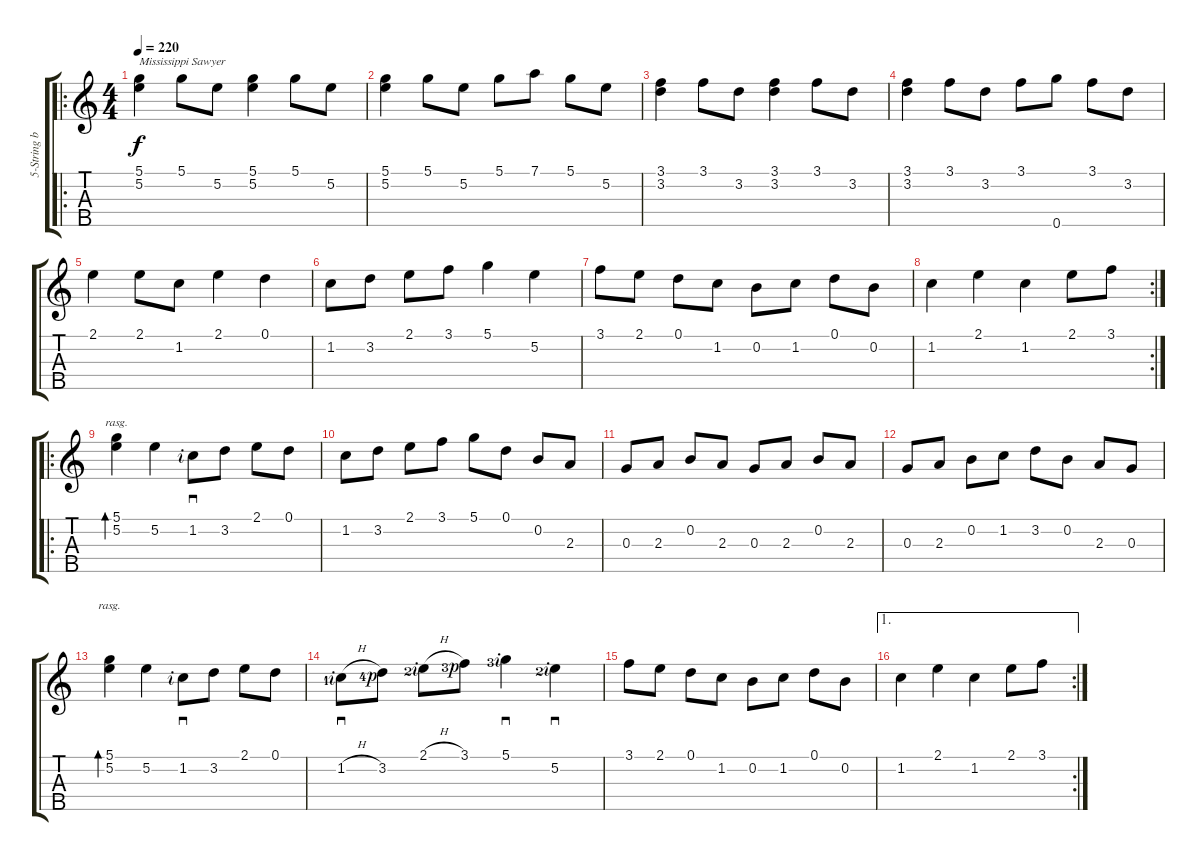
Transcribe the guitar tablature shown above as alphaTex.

\track ("5-String banjo, G tuning." "5-String b") {instrument banjo}
\staff {score tabs}
\tuning (D4 B3 G3 C3 G4) {hide}
\displaytranspose 12
\ro
\ts (4 4)
\tempo 220
\clef g2
\ks c
(5.1 5.2).4{txt "Mississippi Sawyer" dy f} 5.1.8 5.2.8 (5.1 5.2).4 5.1.8 5.2.8 |
(5.1 5.2).4 5.1.8 5.2.8 5.1.8 7.1.8 5.1.8 5.2.8 |
(3.1 3.2).4 3.1.8 3.2.8 (3.1 3.2).4 3.1.8 3.2.8 |
(3.1 3.2).4 3.1.8 3.2.8 3.1.8 0.5.8 3.1.8 3.2.8 |
2.1.4 2.1.8 1.2.8 2.1.4 0.1.4 |
1.2.8 3.2.8 2.1.8 3.1.8 5.1.4 5.2.4 |
3.1.8 2.1.8 0.1.8 1.2.8 0.2.8 1.2.8 0.1.8 0.2.8 |
\rc 2
1.2.4 2.1.4 1.2.4 2.1.8 3.1.8 |
\ro
(5.1 5.2).4{bd 120 rasg ii} 5.2.4 1.2{rf 2}.8{sd} 3.2.8 2.1.8 0.1.8 |
1.2.8 3.2.8 2.1.8 3.1.8 5.1.8 0.1.8 0.2.8 2.3.8 |
0.3.8 2.3.8 0.2.8 2.3.8 0.3.8 2.3.8 0.2.8 2.3.8 |
0.3.8 2.3.8 0.2.8 1.2.8 3.2.8 0.2.8 2.3.8 0.3.8 |
(5.1 5.2).4{bd 120 rasg ii} 5.2.4 1.2{rf 2}.8{sd} 3.2.8 2.1.8 0.1.8 |
1.2{h lf 2 rf 2}.8{sd} 3.2{lf 5 rf 1}.8 2.1{h lf 3 rf 2}.8 3.1{lf 4 rf 1}.8 5.1{lf 4 rf 2}.4{sd} 5.2{lf 3 rf 2}.4{sd} |
3.1.8 2.1.8 0.1.8 1.2.8 0.2.8 1.2.8 0.1.8 0.2.8 |
\ae 1
\rc 2
1.2.4 2.1.4 1.2.4 2.1.8 3.1.8
